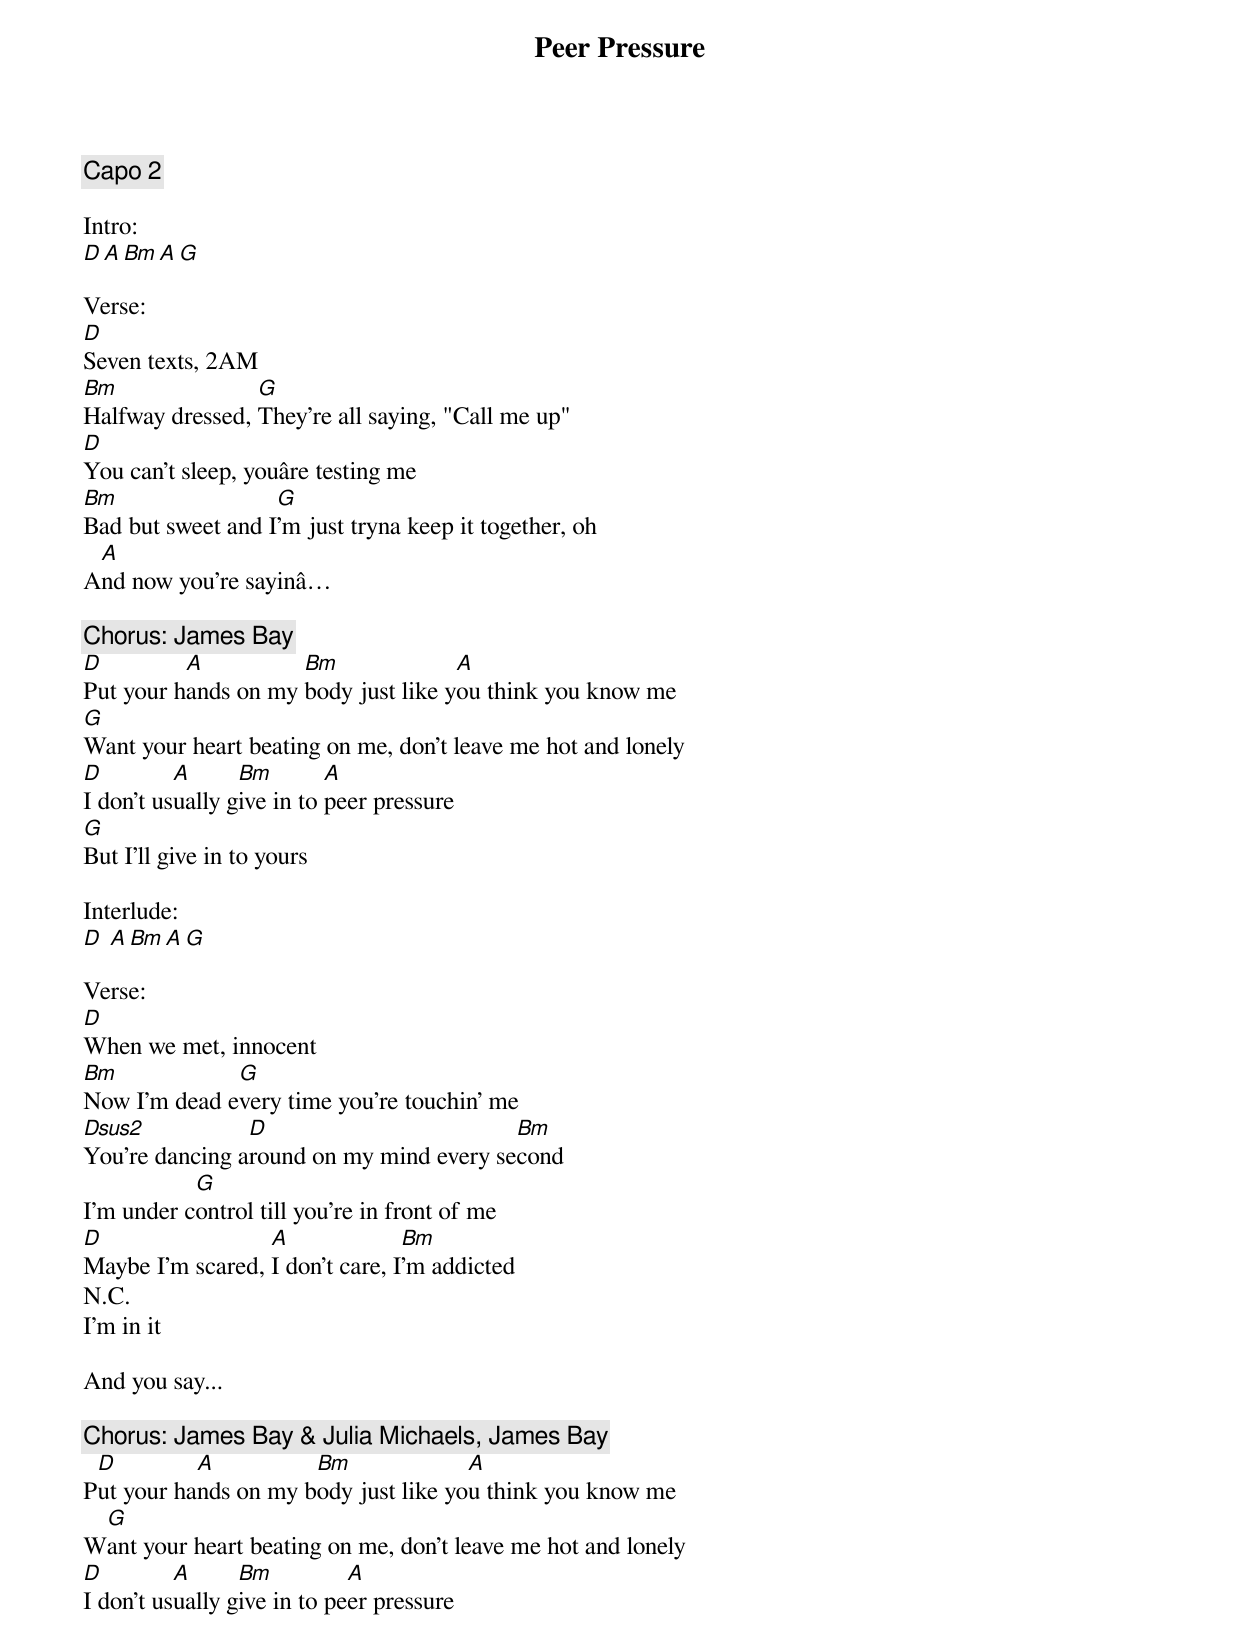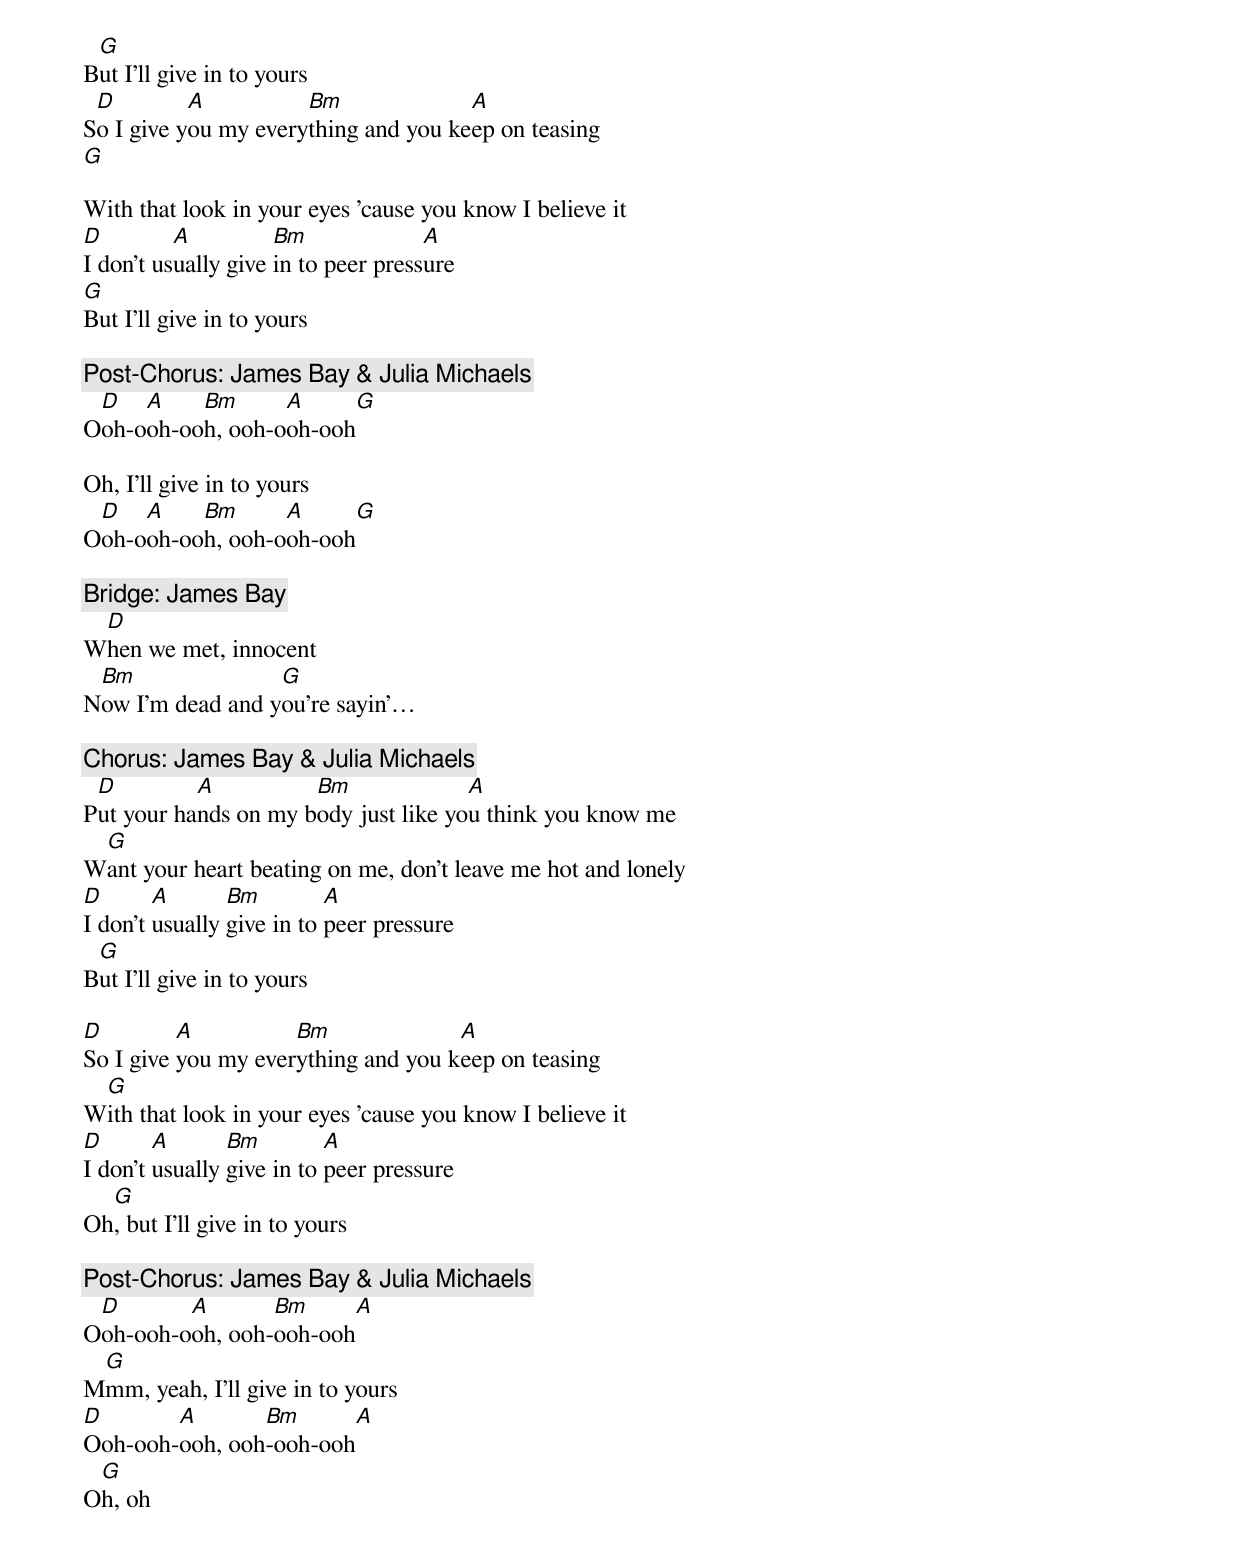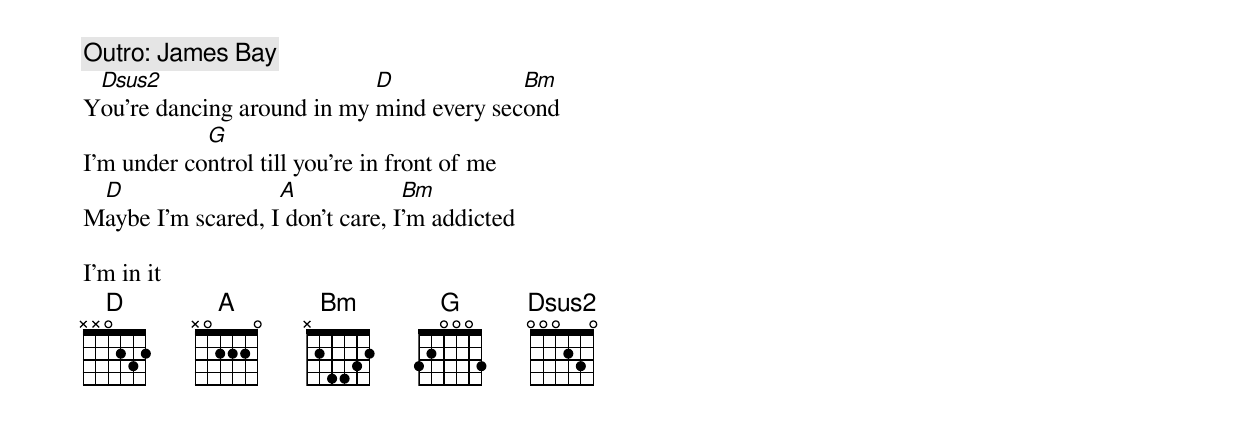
{title:Peer Pressure}
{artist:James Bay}
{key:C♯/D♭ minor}
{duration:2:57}
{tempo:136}
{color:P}

{comment: Capo 2}

Intro:
[D][A][Bm][A][G]

Verse:
[D]Seven texts, 2AM
[Bm]Halfway dressed, [G]They're all saying, "Call me up"
[D]You can't sleep, youâre testing me
[Bm]Bad but sweet and I[G]'m just tryna keep it together, oh
A[A]nd now you're sayinâ…

{comment: Chorus: James Bay}
[D]Put your h[A]ands on my [Bm]body just like y[A]ou think you know me
[G]Want your heart beating on me, don't leave me hot and lonely
[D]I don't us[A]ually g[Bm]ive in to [A]peer pressure
[G]But I'll give in to yours

Interlude:
[D] [A][Bm][A][G]

Verse:
[D]When we met, innocent
[Bm]Now I'm dead e[G]very time you're touchin' me
[Dsus2]You're dancing a[D]round on my mind every se[Bm]cond
I'm under c[G]ontrol till you're in front of me
[D]Maybe I'm scared, [A]I don't care, I[Bm]'m addicted
N.C.
I'm in it

And you say...

{comment: Chorus: James Bay & Julia Michaels, James Bay}
P[D]ut your ha[A]nds on my b[Bm]ody just like yo[A]u think you know me
W[G]ant your heart beating on me, don't leave me hot and lonely
[D]I don't us[A]ually g[Bm]ive in to pe[A]er pressure
B[G]ut I'll give in to yours
S[D]o I give y[A]ou my every[Bm]thing and you ke[A]ep on teasing
[G]

With that look in your eyes 'cause you know I believe it
[D]I don't us[A]ually give [Bm]in to peer press[A]ure
[G]But I'll give in to yours

{comment: Post-Chorus: James Bay & Julia Michaels}
O[D]oh-o[A]oh-oo[Bm]h, ooh-o[A]oh-ooh[G]

Oh, I'll give in to yours
O[D]oh-o[A]oh-oo[Bm]h, ooh-o[A]oh-ooh[G]

{comment: Bridge: James Bay}
W[D]hen we met, innocent
N[Bm]ow I'm dead and y[G]ou're sayin'…

{comment: Chorus: James Bay & Julia Michaels}
P[D]ut your ha[A]nds on my b[Bm]ody just like yo[A]u think you know me
W[G]ant your heart beating on me, don't leave me hot and lonely
[D]I don't [A]usually [Bm]give in to [A]peer pressure
B[G]ut I'll give in to yours

[D]So I give [A]you my ever[Bm]ything and you k[A]eep on teasing
W[G]ith that look in your eyes 'cause you know I believe it
[D]I don't [A]usually [Bm]give in to [A]peer pressure
Oh[G], but I'll give in to yours

{comment: Post-Chorus: James Bay & Julia Michaels}
O[D]oh-ooh-o[A]oh, ooh-[Bm]ooh-ooh[A]
M[G]mm, yeah, I'll give in to yours
[D]Ooh-ooh-[A]ooh, ooh[Bm]-ooh-ooh[A]
O[G]h, oh

{comment: Outro: James Bay}
Y[Dsus2]ou're dancing around in my [D]mind every sec[Bm]ond
I'm under co[G]ntrol till you're in front of me
M[D]aybe I'm scared, I[A] don't care, I[Bm]'m addicted

I'm in it
